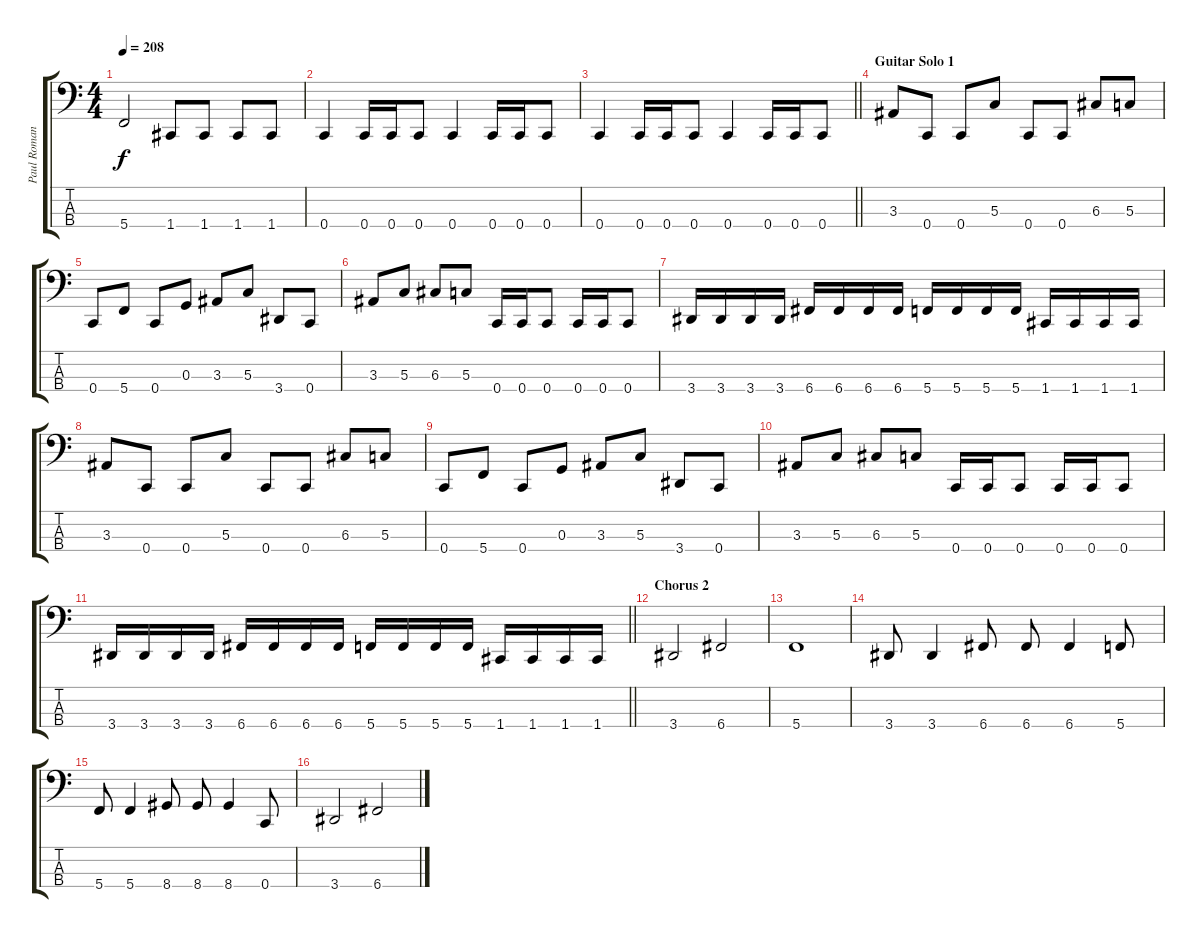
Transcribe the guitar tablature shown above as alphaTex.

\track ("Paul Romanko" "Paul Roman") {instrument electricbasspick}
\staff {score tabs}
\tuning (F2 C2 G1 C1) {hide}
\ts (4 4)
\tempo 208
\clef f4
\ks c
5.4{t}.2{dy f} 1.4.8 1.4.8 1.4.8 1.4.8 |
0.4.4 0.4.16 0.4.16 0.4.8 0.4.4 0.4.16 0.4.16 0.4.8 |
\barLineRight lightlight
0.4.4 0.4.16 0.4.16 0.4.8 0.4.4 0.4.16 0.4.16 0.4.8 |
\section ("" "Guitar Solo 1")
3.3.8 0.4.8 0.4.8 5.3.8 0.4.8 0.4.8 6.3.8 5.3.8 |
0.4.8 5.4.8 0.4.8 0.3.8 3.3.8 5.3.8 3.4.8 0.4.8 |
3.3.8 5.3.8 6.3.8 5.3.8 0.4.16 0.4.16 0.4.8 0.4.16 0.4.16 0.4.8 |
3.4.16 3.4.16 3.4.16 3.4.16 6.4.16 6.4.16 6.4.16 6.4.16 5.4.16 5.4.16 5.4.16 5.4.16 1.4.16 1.4.16 1.4.16 1.4.16 |
3.3.8 0.4.8 0.4.8 5.3.8 0.4.8 0.4.8 6.3.8 5.3.8 |
0.4.8 5.4.8 0.4.8 0.3.8 3.3.8 5.3.8 3.4.8 0.4.8 |
3.3.8 5.3.8 6.3.8 5.3.8 0.4.16 0.4.16 0.4.8 0.4.16 0.4.16 0.4.8 |
\barLineRight lightlight
3.4.16 3.4.16 3.4.16 3.4.16 6.4.16 6.4.16 6.4.16 6.4.16 5.4.16 5.4.16 5.4.16 5.4.16 1.4.16 1.4.16 1.4.16 1.4.16 |
\section ("" "Chorus 2")
3.4.2 6.4.2 |
5.4.1 |
3.4.8 3.4.4 6.4.8 6.4.8 6.4.4 5.4.8 |
5.4.8 5.4.4 8.4.8 8.4.8 8.4.4 0.4.8 |
3.4.2 6.4.2
